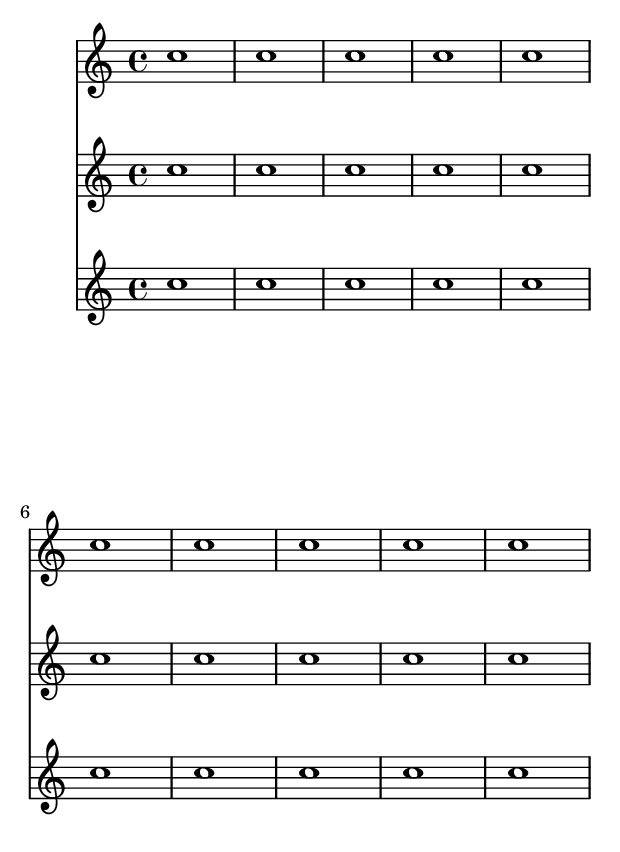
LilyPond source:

\version "2.19.21"

\header {
  texidoc = "Page layout and stretching work with system-count enabled."
}

#(set-default-paper-size "a6")

\paper {
  system-count = 2
  ragged-last-bottom = ##f
}

\book {
  \score {
    <<
      \relative { \repeat unfold 10 c''1 }
      \relative { \repeat unfold 10 c''1 }
      \relative { \repeat unfold 10 c''1 }
    >>
  }
}
